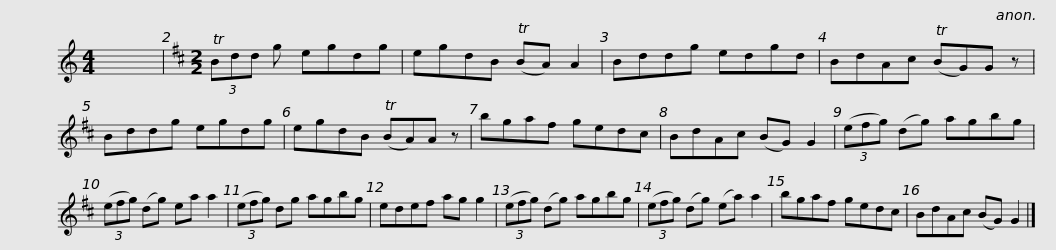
X:1
L:1/8
M:4/4
I:linebreak $
K:C
V:1 treble
V:1
 x8 |[K:D][M:2/2] (3TBdd g egdg | egdB (TBA) A2 | Bddg edgd | BdAc (TBG)G z | %5
 Bddg egdg |$ egdB (TBA)A z | bgaf gedc | BdAc (BG) G2 | (3(efg) (dg) agbg | %10
 (3(efg) (dg) ea a2 |$ (3(efg) dg agbg | edef ag g2 | (3(efg) (dg) agbg | (3(efg) (dg) (ea) a2 | %15
 bgaf gedc |$ BdAc (BG) G2 |] %17
